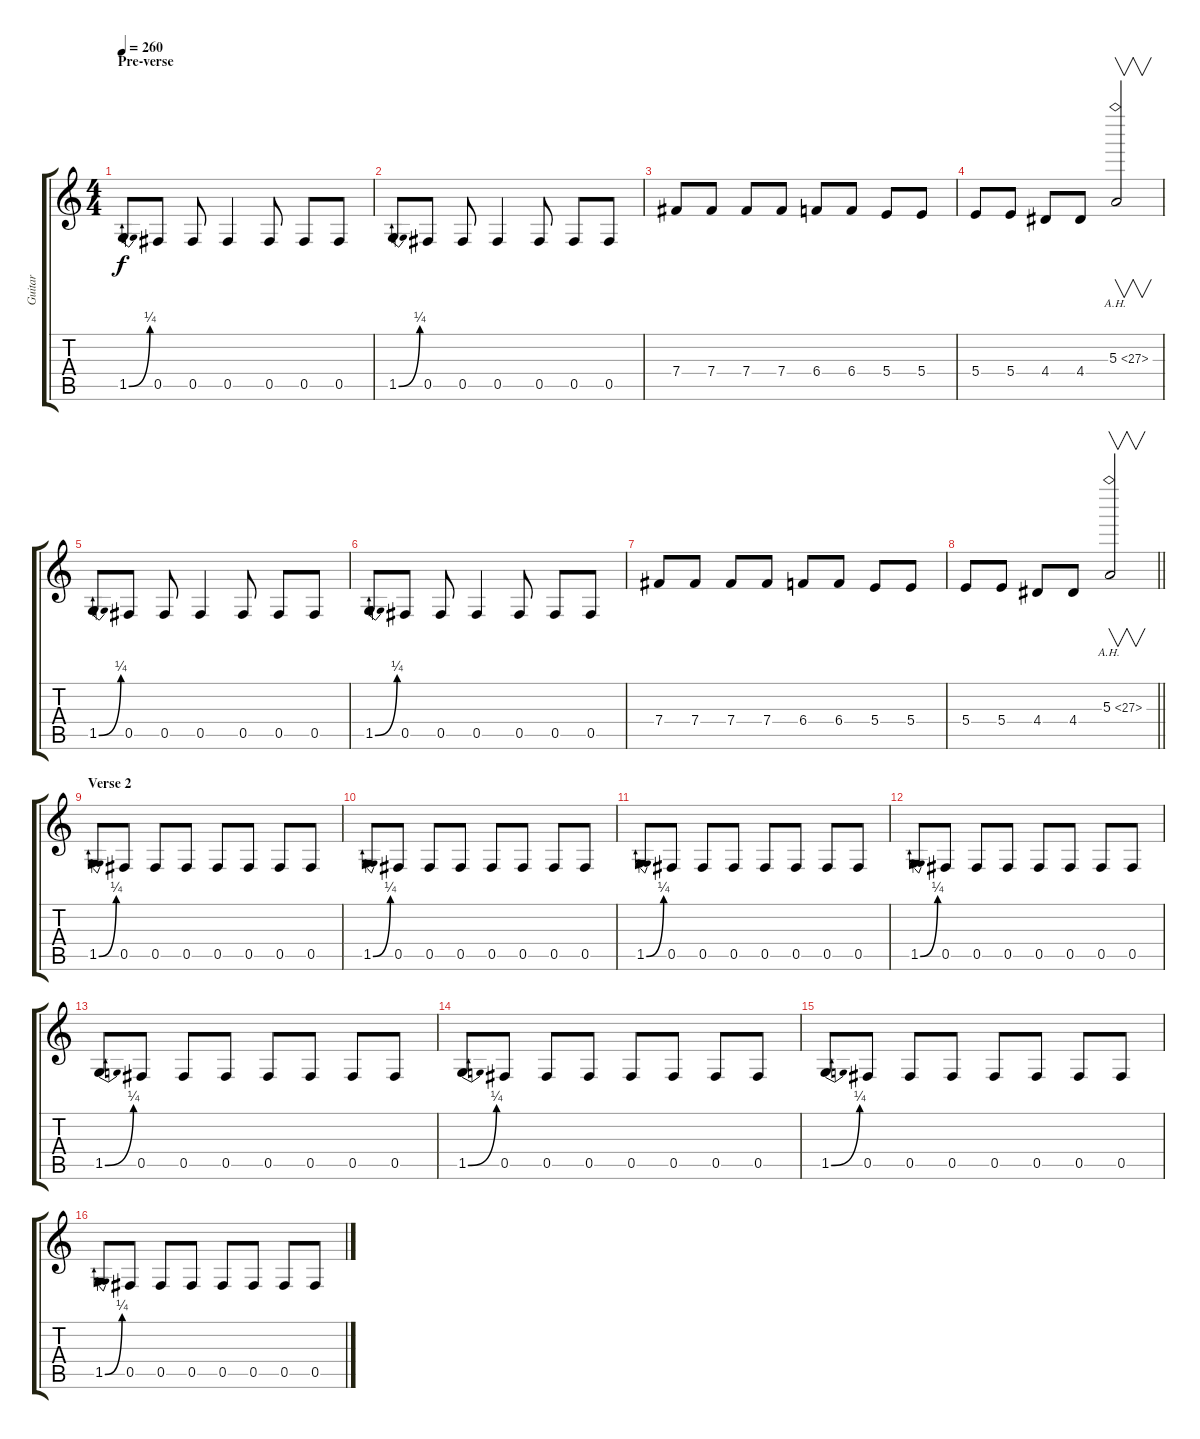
\track ("Guitar" "Guitar") {instrument distortionguitar}
\staff {score tabs}
\tuning (Db4 Ab3 E3 B2 Gb2 Db2) {hide}
\ts (4 4)
\section ("" "Pre-verse")
\tempo 260
\clef g2
\ks c
1.5{be (bend 0 0 60 1)}.8{dy f} 0.5.8 0.5.8 0.5.4 0.5.8 0.5.8 0.5.8 |
1.5{be (bend 0 0 60 1)}.8 0.5.8 0.5.8 0.5.4 0.5.8 0.5.8 0.5.8 |
7.4.8 7.4.8 7.4.8 7.4.8 6.4.8 6.4.8 5.4.8 5.4.8 |
5.4.8 5.4.8 4.4.8 4.4.8 5.3{ah 22}.2{v} |
1.5{be (bend 0 0 60 1)}.8 0.5.8 0.5.8 0.5.4 0.5.8 0.5.8 0.5.8 |
1.5{be (bend 0 0 60 1)}.8 0.5.8 0.5.8 0.5.4 0.5.8 0.5.8 0.5.8 |
7.4.8 7.4.8 7.4.8 7.4.8 6.4.8 6.4.8 5.4.8 5.4.8 |
\barLineRight lightlight
5.4.8 5.4.8 4.4.8 4.4.8 5.3{ah 22}.2{v} |
\section ("" "Verse 2")
1.5{be (bend 0 0 60 1)}.8 0.5.8 0.5.8 0.5.8 0.5.8 0.5.8 0.5.8 0.5.8 |
1.5{be (bend 0 0 60 1)}.8 0.5.8 0.5.8 0.5.8 0.5.8 0.5.8 0.5.8 0.5.8 |
1.5{be (bend 0 0 60 1)}.8 0.5.8 0.5.8 0.5.8 0.5.8 0.5.8 0.5.8 0.5.8 |
1.5{be (bend 0 0 60 1)}.8 0.5.8 0.5.8 0.5.8 0.5.8 0.5.8 0.5.8 0.5.8 |
1.5{be (bend 0 0 60 1)}.8 0.5.8 0.5.8 0.5.8 0.5.8 0.5.8 0.5.8 0.5.8 |
1.5{be (bend 0 0 60 1)}.8 0.5.8 0.5.8 0.5.8 0.5.8 0.5.8 0.5.8 0.5.8 |
1.5{be (bend 0 0 60 1)}.8 0.5.8 0.5.8 0.5.8 0.5.8 0.5.8 0.5.8 0.5.8 |
1.5{be (bend 0 0 60 1)}.8 0.5.8 0.5.8 0.5.8 0.5.8 0.5.8 0.5.8 0.5.8
